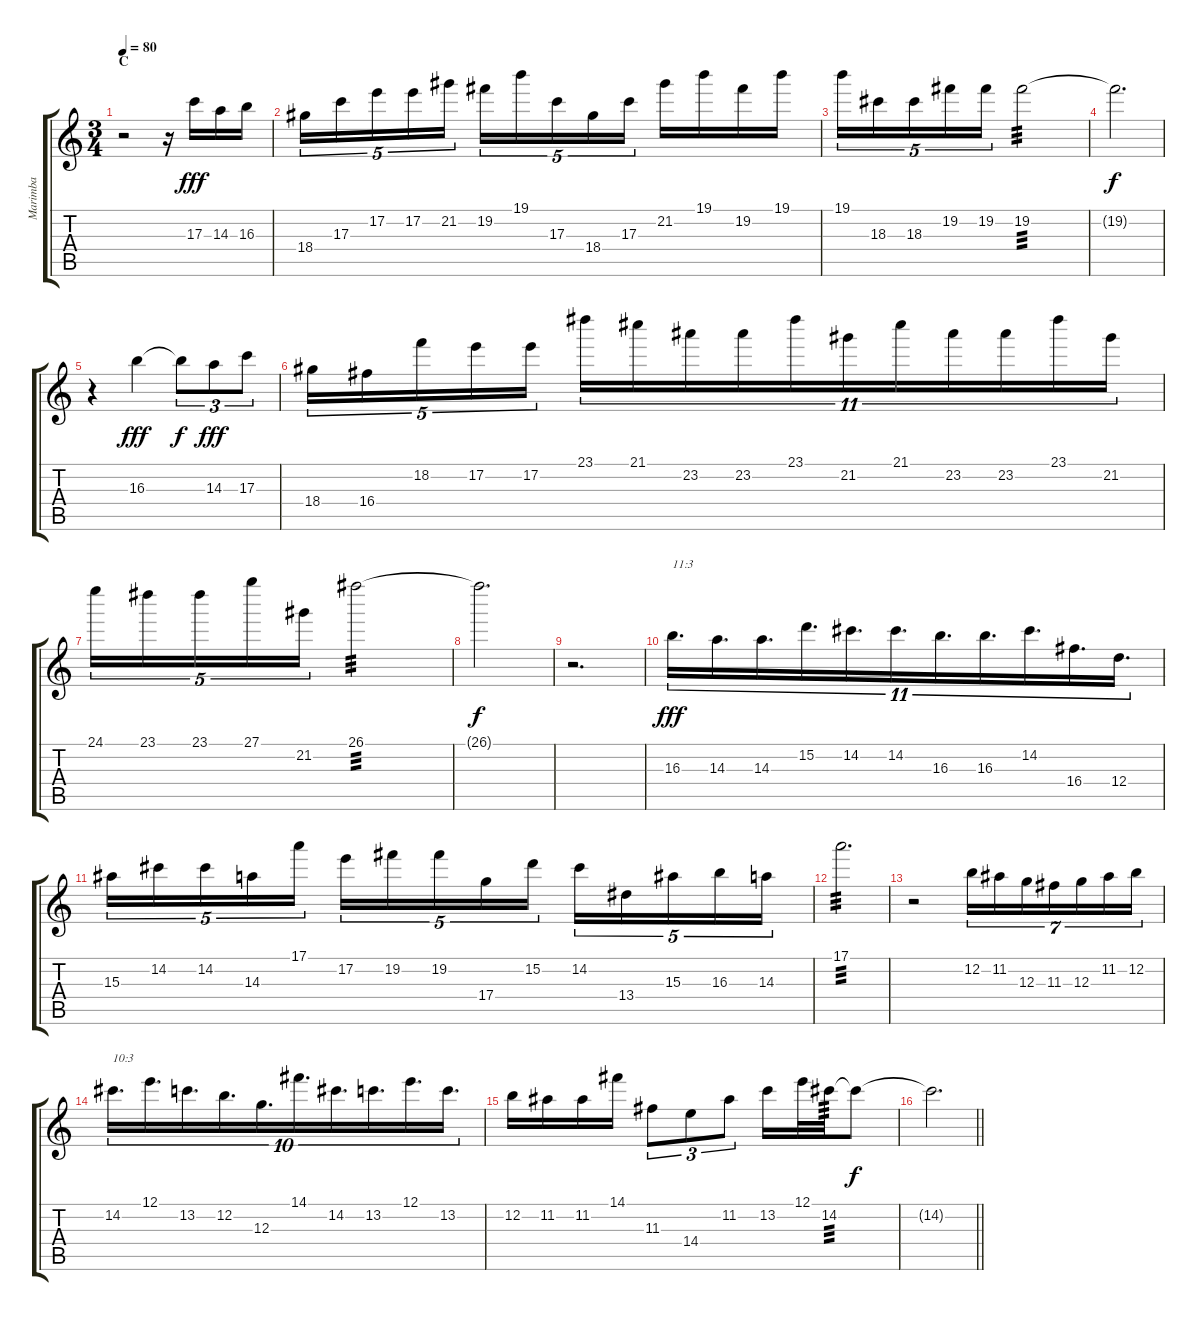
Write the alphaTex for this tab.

\track ("Marimba" "Marimba") {instrument marimba}
\staff {score tabs}
\tuning (E5 B4 G4 D4 A3 E3) {hide}
\ts (3 4)
\section ("" "C")
\tempo 80
\clef g2
\ks c
r.2{dy fff} r.16 17.3.16 14.3.16 16.3.16 |
18.4.16{tu (5 4)} 17.3.16{tu (5 4)} 17.2.16{tu (5 4)} 17.2.16{tu (5 4)} 21.2.16{tu (5 4)} 19.2.16{tu (5 4)} 19.1.16{tu (5 4)} 17.3.16{tu (5 4)} 18.4.16{tu (5 4)} 17.3.16{tu (5 4)} 21.2.16 19.1.16 19.2.16 19.1.16 |
19.1.16{tu (5 4)} 18.3.16{tu (5 4)} 18.3.16{tu (5 4)} 19.2.16{tu (5 4)} 19.2.16{tu (5 4)} 19.2.2{tp 3} |
19.2{t}.2{d dy f} |
r.4 16.3.4{dy fff} 16.3{t}.8{tu (3 2) dy f} 14.3.8{tu (3 2) dy fff} 17.3.8{tu (3 2)} |
18.4.16{tu (5 4)} 16.4.16{tu (5 4)} 18.2.16{tu (5 4)} 17.2.16{tu (5 4)} 17.2.16{tu (5 4)} 23.1.16{tu (11 8)} 21.1.16{tu (11 8)} 23.2.16{tu (11 8)} 23.2.16{tu (11 8)} 23.1.16{tu (11 8)} 21.2.16{tu (11 8)} 21.1.16{tu (11 8)} 23.2.16{tu (11 8)} 23.2.16{tu (11 8)} 23.1.16{tu (11 8)} 21.2.16{tu (11 8)} |
24.1.16{tu (5 4)} 23.1.16{tu (5 4)} 23.1.16{tu (5 4)} 27.1.16{tu (5 4)} 21.2.16{tu (5 4)} 26.1.2{tp 3} |
26.1{t}.2{d dy f} |
r.2{d} |
16.3.16{d tu (11 8) txt "11:3" dy fff} 14.3.16{d tu (11 8)} 14.3.16{d tu (11 8)} 15.2.16{d tu (11 8)} 14.2.16{d tu (11 8)} 14.2.16{d tu (11 8)} 16.3.16{d tu (11 8)} 16.3.16{d tu (11 8)} 14.2.16{d tu (11 8)} 16.4.16{d tu (11 8)} 12.4.16{d tu (11 8)} |
15.3.16{tu (5 4)} 14.2.16{tu (5 4)} 14.2.16{tu (5 4)} 14.3.16{tu (5 4)} 17.1.16{tu (5 4)} 17.2.16{tu (5 4)} 19.2.16{tu (5 4)} 19.2.16{tu (5 4)} 17.4.16{tu (5 4)} 15.2.16{tu (5 4)} 14.2.16{tu (5 4)} 13.4.16{tu (5 4)} 15.3.16{tu (5 4)} 16.3.16{tu (5 4)} 14.3.16{tu (5 4)} |
17.1.2{d tp 3} |
r.2 12.2.16{tu (7 4)} 11.2.16{tu (7 4)} 12.3.16{tu (7 4)} 11.3.16{tu (7 4)} 12.3.16{tu (7 4)} 11.2.16{tu (7 4)} 12.2.16{tu (7 4)} |
14.2.16{d tu (10 8) txt "10:3"} 12.1.16{d tu (10 8)} 13.2.16{d tu (10 8)} 12.2.16{d tu (10 8)} 12.3.16{d tu (10 8)} 14.1.16{d tu (10 8)} 14.2.16{d tu (10 8)} 13.2.16{d tu (10 8)} 12.1.16{d tu (10 8)} 13.2.16{d tu (10 8)} |
12.2.16 11.2.16 11.2.16 14.1.16 11.3.8{tu (3 2)} 14.4.8{tu (3 2)} 11.2.8{tu (3 2)} 13.2.16 12.1.32 14.2.32{tp 3} 14.2{t}.8{dy f} |
\barLineRight lightlight
14.2{t}.2{d}
